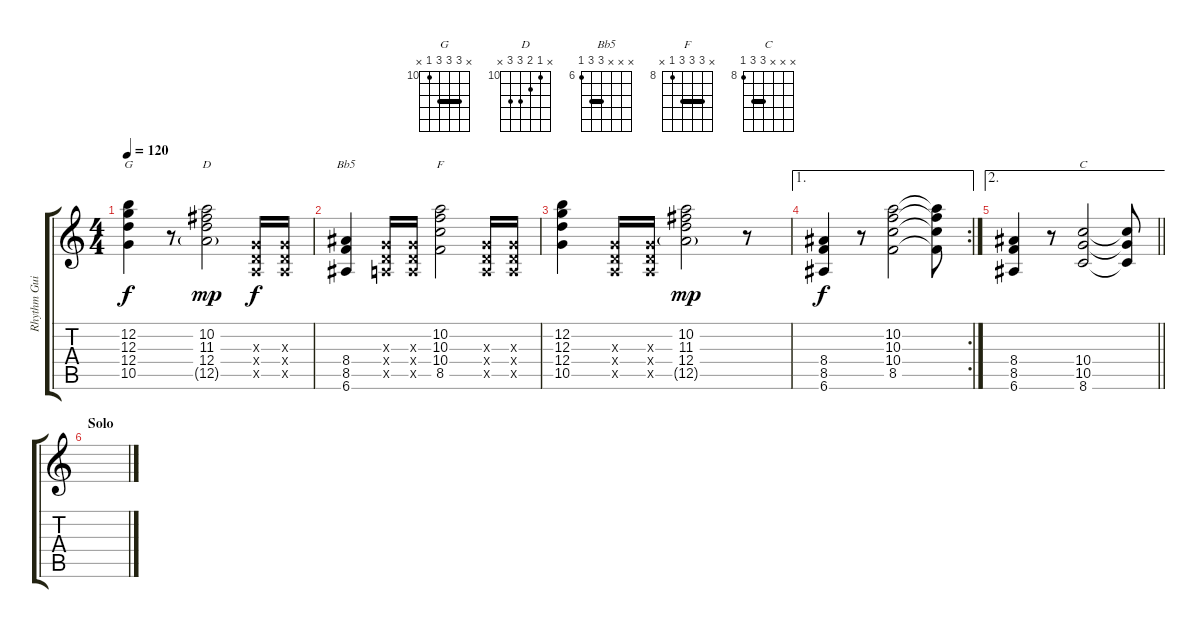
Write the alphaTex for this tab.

\track ("Rhythm Guitar" "Rhythm Gui") {instrument overdrivenguitar}
\staff {score tabs}
\tuning (E4 B3 G3 D3 A2 E2) {hide}
\chord ("G" x 12 12 12 10 x) {firstfret 10 barre 12}
\chord ("D" x 10 11 12 12 x) {firstfret 10}
\chord ("Bb5" x x x 8 8 6) {firstfret 6 barre 8}
\chord ("F" x 10 10 10 8 x) {firstfret 8 barre 10}
\chord ("C" x x x 10 10 8) {firstfret 8 barre 10}
\ts (4 4)
\tempo 120
\clef g2
\ks c
(12.2 12.3 12.4 10.5).4{ch "G" dy f} r.8 (10.2 11.3 12.4 12.5{g}).2{ch "D" dy mp} (0.3{x} 0.4{x} 0.5{x}).16{dy f} (0.3{x} 0.4{x} 0.5{x}).16 |
(8.4 8.5 6.6).4{ch "Bb5"} (0.3{x} 0.4{x} 0.5{x}).16 (0.3{x} 0.4{x} 0.5{x}).16 (10.2 10.3 10.4 8.5).2{ch "F"} (0.3{x} 0.4{x} 0.5{x}).16 (0.3{x} 0.4{x} 0.5{x}).16 |
(12.2 12.3 12.4 10.5).4 (0.3{x} 0.4{x} 0.5{x}).16 (0.3{x} 0.4{x} 0.5{x}).16 (10.2 11.3 12.4 12.5{g}).2{dy mp} r.8 |
\ae 1
\rc 2
(8.4 8.5 6.6).4{dy f} r.8 (10.2 10.3 10.4 8.5).2 (10.2{t} 10.3{t} 10.4{t} 8.5{t}).8 |
\ae 2
\barLineRight lightlight
(8.4 8.5 6.6).4 r.8 (10.4 10.5 8.6).2{ch "C"} (10.4{t} 10.5{t} 8.6{t}).8 |
\section ("" "Solo")
